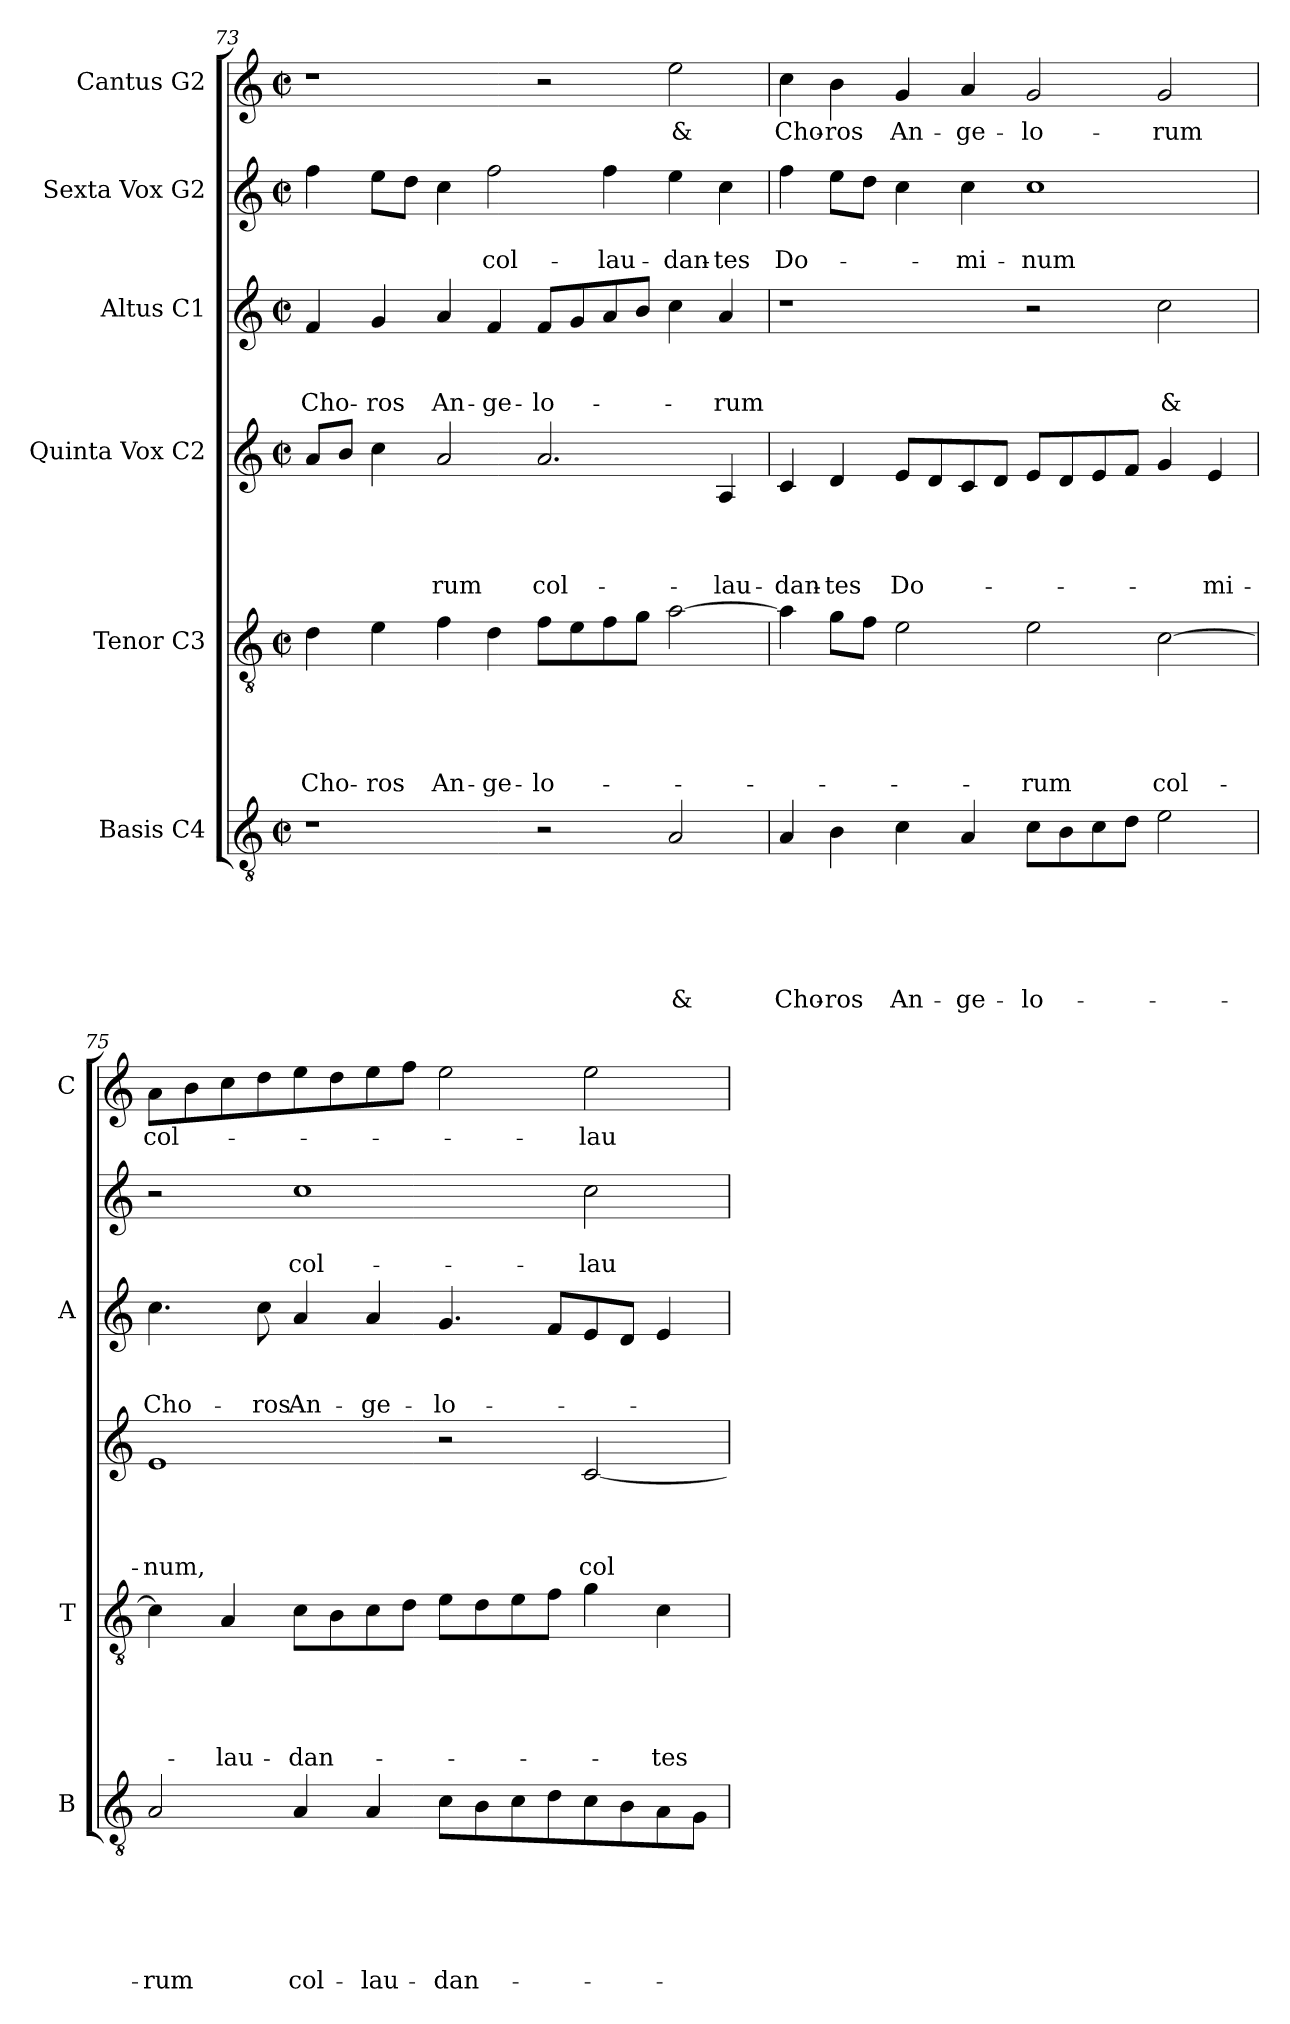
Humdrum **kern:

**kern	**text	**text	**text	**text	**text	**text	**kern	**text	**text	**text	**text	**text	**kern	**text	**text	**text	**text	**kern	**text	**text	**text	**kern	**text	**text	**kern	**text
*part6	*part6	*part6	*part6	*part6	*part6	*part6	*part5	*part5	*part5	*part5	*part5	*part5	*part4	*part4	*part4	*part4	*part4	*part3	*part3	*part3	*part3	*part2	*part2	*part2	*part1	*part1
*staff6	*staff6	*staff6	*staff6	*staff6	*staff6	*staff6	*staff5	*staff5	*staff5	*staff5	*staff5	*staff5	*staff4	*staff4	*staff4	*staff4	*staff4	*staff3	*staff3	*staff3	*staff3	*staff2	*staff2	*staff2	*staff1	*staff1
*I"Basis C4	*	*	*	*	*	*	*I"Tenor C3	*	*	*	*	*	*I"Quinta Vox C2	*	*	*	*	*I"Altus C1	*	*	*	*I"Sexta Vox G2	*	*	*I"Cantus G2	*
*I'B	*	*	*	*	*	*	*I'T	*	*	*	*	*	*	*	*	*	*	*I'A	*	*	*	*	*	*	*I'C	*
!!LO:LB:g=z
*clefGv2	*	*	*	*	*	*	*clefGv2	*	*	*	*	*	*clefG2	*	*	*	*	*clefG2	*	*	*	*clefG2	*	*	*clefG2	*
*k[]	*	*	*	*	*	*	*k[]	*	*	*	*	*	*k[]	*	*	*	*	*k[]	*	*	*	*k[]	*	*	*k[]	*
*C:	*	*	*	*	*	*	*C:	*	*	*	*	*	*C:	*	*	*	*	*C:	*	*	*	*C:	*	*	*C:	*
*M2/2	*	*	*	*	*	*	*M2/2	*	*	*	*	*	*M2/2	*	*	*	*	*M2/2	*	*	*	*M2/2	*	*	*M2/2	*
*met(c|)	*	*	*	*	*	*	*met(c|)	*	*	*	*	*	*met(c|)	*	*	*	*	*met(c|)	*	*	*	*met(c|)	*	*	*met(c|)	*
=73	=73	=73	=73	=73	=73	=73	=73	=73	=73	=73	=73	=73	=73	=73	=73	=73	=73	=73	=73	=73	=73	=73	=73	=73	=73	=73
!	!	!	!	!	!	!	!	!	!	!	!	!LO:LY:b	!	!	!	!	!	!	!	!	!LO:LY:b	!	!	!	!	!
1r	.	.	.	.	.	.	4d\	.	.	.	.	Cho-	8a/L	.	.	.	.	4f/	.	.	Cho-	4ff\	.	.	1r	.
.	.	.	.	.	.	.	.	.	.	.	.	.	8b/J	.	.	.	.	.	.	.	.	.	.	.	.	.
!	!	!	!	!	!	!	!	!	!	!	!	!LO:LY:b	!	!	!	!	!	!	!	!	!LO:LY:b	!	!	!	!	!
.	.	.	.	.	.	.	4e\	.	.	.	.	-ros	4cc\	.	.	.	.	4g/	.	.	-ros	8ee\L	.	.	.	.
.	.	.	.	.	.	.	.	.	.	.	.	.	.	.	.	.	.	.	.	.	.	8dd\J	.	.	.	.
!	!	!	!	!	!	!	!	!	!	!	!	!LO:LY:b	!	!	!	!	!LO:LY:b	!	!	!	!LO:LY:b	!	!	!	!	!
.	.	.	.	.	.	.	4f\	.	.	.	.	An-	2a/	.	.	.	-rum	4a/	.	.	An-	4cc\	.	.	.	.
!	!	!	!	!	!	!	!	!	!	!	!	!LO:LY:b	!	!	!	!	!	!	!	!	!LO:LY:b	!	!	!LO:LY:b	!	!
.	.	.	.	.	.	.	4d\	.	.	.	.	-ge-	.	.	.	.	.	4f/	.	.	-ge-	2ff\	.	col-	.	.
!	!	!	!	!	!	!	!	!	!	!	!	!LO:LY:b	!	!	!	!	!LO:LY:b	!	!	!	!LO:LY:b	!	!	!	!	!
2r	.	.	.	.	.	.	8f\L	.	.	.	.	-lo-	2.a/	.	.	.	col-	8f/L	.	.	-lo-	.	.	.	2r	.
.	.	.	.	.	.	.	8e\	.	.	.	.	.	.	.	.	.	.	8g/	.	.	.	.	.	.	.	.
!	!	!	!	!	!	!	!	!	!	!	!	!	!	!	!	!	!	!	!	!	!	!	!	!LO:LY:b	!	!
.	.	.	.	.	.	.	8f\	.	.	.	.	.	.	.	.	.	.	8a/	.	.	.	4ff\	.	-lau-	.	.
.	.	.	.	.	.	.	8g\J	.	.	.	.	.	.	.	.	.	.	8b/J	.	.	.	.	.	.	.	.
!	!	!	!	!	!	!LO:LY:b	!	!	!	!	!	!	!	!	!	!	!	!	!	!	!	!	!	!LO:LY:b	!	!LO:LY:b
2A/	.	.	.	.	.	&	[2a\	.	.	.	.	.	.	.	.	.	.	4cc\	.	.	.	4ee\	.	-dan-	2ee\	&
!	!	!	!	!	!	!	!	!	!	!	!	!	!	!	!	!	!LO:LY:b	!	!	!	!LO:LY:b	!	!	!LO:LY:b	!	!
.	.	.	.	.	.	.	.	.	.	.	.	.	4A/	.	.	.	-lau-	4a/	.	.	-rum	4cc\	.	-tes	.	.
=74	=74	=74	=74	=74	=74	=74	=74	=74	=74	=74	=74	=74	=74	=74	=74	=74	=74	=74	=74	=74	=74	=74	=74	=74	=74	=74
!	!	!	!	!	!	!LO:LY:b	!	!	!	!	!	!	!	!	!	!	!LO:LY:b	!	!	!	!	!	!	!LO:LY:b	!	!LO:LY:b
4A/	.	.	.	.	.	Cho-	4a\]	.	.	.	.	.	4c/	.	.	.	-dan-	1r	.	.	.	4ff\	.	Do-	4cc\	Cho-
!	!	!	!	!	!	!LO:LY:b	!	!	!	!	!	!	!	!	!	!	!LO:LY:b	!	!	!	!	!	!	!	!	!LO:LY:b
4B\	.	.	.	.	.	-ros	8g\L	.	.	.	.	.	4d/	.	.	.	-tes	.	.	.	.	8ee\L	.	.	4b\	-ros
.	.	.	.	.	.	.	8f\J	.	.	.	.	.	.	.	.	.	.	.	.	.	.	8dd\J	.	.	.	.
!	!	!	!	!	!	!LO:LY:b	!	!	!	!	!	!	!	!	!	!	!LO:LY:b	!	!	!	!	!	!	!	!	!LO:LY:b
4c\	.	.	.	.	.	An-	2e\	.	.	.	.	.	8e/L	.	.	.	Do-	.	.	.	.	4cc\	.	.	4g/	An-
.	.	.	.	.	.	.	.	.	.	.	.	.	8d/	.	.	.	.	.	.	.	.	.	.	.	.	.
!	!	!	!	!	!	!LO:LY:b	!	!	!	!	!	!	!	!	!	!	!	!	!	!	!	!	!	!LO:LY:b	!	!LO:LY:b
4A/	.	.	.	.	.	-ge-	.	.	.	.	.	.	8c/	.	.	.	.	.	.	.	.	4cc\	.	-mi-	4a/	-ge-
.	.	.	.	.	.	.	.	.	.	.	.	.	8d/J	.	.	.	.	.	.	.	.	.	.	.	.	.
!	!	!	!	!	!	!LO:LY:b	!	!	!	!	!	!LO:LY:b	!	!	!	!	!	!	!	!	!	!	!	!LO:LY:b	!	!LO:LY:b
8c\L	.	.	.	.	.	-lo-	2e\	.	.	.	.	-rum	8e/L	.	.	.	.	2r	.	.	.	1cc	.	-num	2g/	-lo-
8B\	.	.	.	.	.	.	.	.	.	.	.	.	8d/	.	.	.	.	.	.	.	.	.	.	.	.	.
8c\	.	.	.	.	.	.	.	.	.	.	.	.	8e/	.	.	.	.	.	.	.	.	.	.	.	.	.
8d\J	.	.	.	.	.	.	.	.	.	.	.	.	8f/J	.	.	.	.	.	.	.	.	.	.	.	.	.
!	!	!	!	!	!	!	!	!	!	!	!	!LO:LY:b	!	!	!	!	!	!	!	!	!LO:LY:b	!	!	!	!	!LO:LY:b
2e\	.	.	.	.	.	.	[2c\	.	.	.	.	col-	4g/	.	.	.	.	2cc\	.	.	&	.	.	.	2g/	-rum
!	!	!	!	!	!	!	!	!	!	!	!	!	!	!	!	!	!LO:LY:b	!	!	!	!	!	!	!	!	!
.	.	.	.	.	.	.	.	.	.	.	.	.	4e/	.	.	.	-mi-	.	.	.	.	.	.	.	.	.
=75	=75	=75	=75	=75	=75	=75	=75	=75	=75	=75	=75	=75	=75	=75	=75	=75	=75	=75	=75	=75	=75	=75	=75	=75	=75	=75
!	!	!	!	!	!	!LO:LY:b	!	!	!	!	!	!	!	!	!	!	!LO:LY:b	!	!	!	!LO:LY:b	!	!	!	!	!LO:LY:b
2A/	.	.	.	.	.	-rum	4c\]	.	.	.	.	.	1e	.	.	.	-num,	4.cc\	.	.	Cho-	2r	.	.	8a\L	col-
.	.	.	.	.	.	.	.	.	.	.	.	.	.	.	.	.	.	.	.	.	.	.	.	.	8b\	.
!	!	!	!	!	!	!	!	!	!	!	!	!LO:LY:b	!	!	!	!	!	!	!	!	!	!	!	!	!	!
.	.	.	.	.	.	.	4A/	.	.	.	.	-lau-	.	.	.	.	.	.	.	.	.	.	.	.	8cc\	.
!	!	!	!	!	!	!	!	!	!	!	!	!	!	!	!	!	!	!	!	!	!LO:LY:b	!	!	!	!	!
.	.	.	.	.	.	.	.	.	.	.	.	.	.	.	.	.	.	8cc\	.	.	-ros	.	.	.	8dd\	.
!	!	!	!	!	!	!LO:LY:b	!	!	!	!	!	!LO:LY:b	!	!	!	!	!	!	!	!	!LO:LY:b	!	!	!LO:LY:b	!	!
4A/	.	.	.	.	.	col-	8c\L	.	.	.	.	-dan-	.	.	.	.	.	4a/	.	.	An-	1cc	.	col-	8ee\	.
.	.	.	.	.	.	.	8B\	.	.	.	.	.	.	.	.	.	.	.	.	.	.	.	.	.	8dd\	.
!	!	!	!	!	!	!LO:LY:b	!	!	!	!	!	!	!	!	!	!	!	!	!	!	!LO:LY:b	!	!	!	!	!
4A/	.	.	.	.	.	-lau-	8c\	.	.	.	.	.	.	.	.	.	.	4a/	.	.	-ge-	.	.	.	8ee\	.
.	.	.	.	.	.	.	8d\J	.	.	.	.	.	.	.	.	.	.	.	.	.	.	.	.	.	8ff\J	.
!	!	!	!	!	!	!LO:LY:b	!	!	!	!	!	!	!	!	!	!	!	!	!	!	!LO:LY:b	!	!	!	!	!
8c\L	.	.	.	.	.	-dan-	8e\L	.	.	.	.	.	2r	.	.	.	.	4.g/	.	.	-lo-	.	.	.	2ee\	.
8B\	.	.	.	.	.	.	8d\	.	.	.	.	.	.	.	.	.	.	.	.	.	.	.	.	.	.	.
8c\	.	.	.	.	.	.	8e\	.	.	.	.	.	.	.	.	.	.	.	.	.	.	.	.	.	.	.
8d\	.	.	.	.	.	.	8f\J	.	.	.	.	.	.	.	.	.	.	8f/L	.	.	.	.	.	.	.	.
!	!	!	!	!	!	!	!	!	!	!	!	!	!	!	!	!	!LO:LY:b	!	!	!	!	!	!	!LO:LY:b	!	!LO:LY:b
8c\	.	.	.	.	.	.	4g\	.	.	.	.	.	[2c/	.	.	.	col-	8e/	.	.	.	2cc\	.	-lau-	2ee\	-lau-
8B\	.	.	.	.	.	.	.	.	.	.	.	.	.	.	.	.	.	8d/J	.	.	.	.	.	.	.	.
!	!	!	!	!	!	!	!	!	!	!	!	!LO:LY:b	!	!	!	!	!	!	!	!	!	!	!	!	!	!
8A\	.	.	.	.	.	.	4c\	.	.	.	.	-tes	.	.	.	.	.	4e/	.	.	.	.	.	.	.	.
8G\J	.	.	.	.	.	.	.	.	.	.	.	.	.	.	.	.	.	.	.	.	.	.	.	.	.	.
=	=	=	=	=	=	=	=	=	=	=	=	=	=	=	=	=	=	=	=	=	=	=	=	=	=	=
*-	*-	*-	*-	*-	*-	*-	*-	*-	*-	*-	*-	*-	*-	*-	*-	*-	*-	*-	*-	*-	*-	*-	*-	*-	*-	*-
